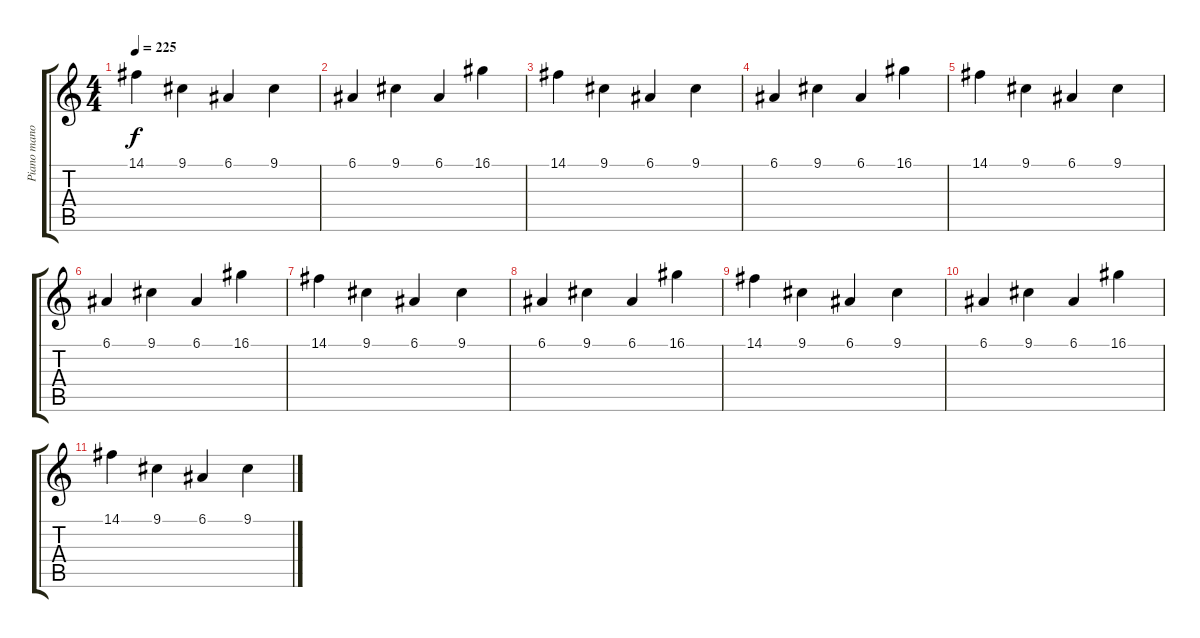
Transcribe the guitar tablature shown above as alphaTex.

\track ("Piano mano derecha" "Piano mano") {instrument electricgrandpiano}
\staff {score tabs}
\tuning (E4 B3 G3 D3 A2 E2) {hide}
\ts (4 4)
\tempo 225
\clef g2
\ks c
14.1.4{dy f} 9.1.4 6.1.4 9.1.4 |
6.1.4 9.1.4 6.1.4 16.1.4 |
14.1.4 9.1.4 6.1.4 9.1.4 |
6.1.4 9.1.4 6.1.4 16.1.4 |
14.1.4 9.1.4 6.1.4 9.1.4 |
6.1.4 9.1.4 6.1.4 16.1.4 |
14.1.4 9.1.4 6.1.4 9.1.4 |
6.1.4 9.1.4 6.1.4 16.1.4 |
14.1.4 9.1.4 6.1.4 9.1.4 |
6.1.4 9.1.4 6.1.4 16.1.4 |
14.1.4 9.1.4 6.1.4 9.1.4
